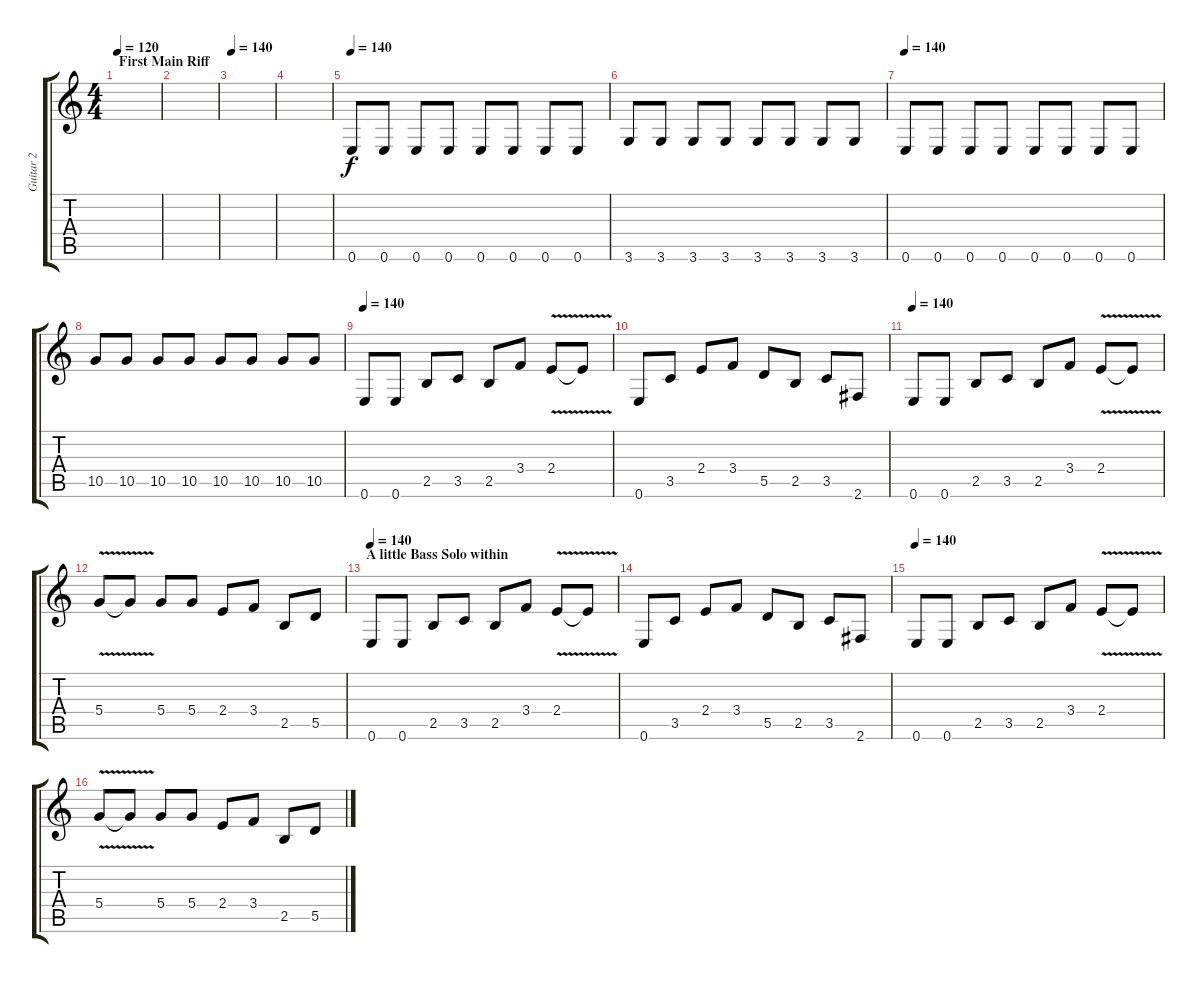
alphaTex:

\track ("Guitar 2" "Guitar 2") {instrument distortionguitar}
\staff {score tabs}
\tuning (E4 B3 G3 D3 A2 E2) {hide}
\ts (4 4)
\section ("" "First Main Riff ")
\tempo 120
\tempo 140
\tempo 120
\clef g2
\ks c
|
|
\tempo 140
|
|
\tempo 140
0.6.8 0.6.8 0.6.8 0.6.8 0.6.8 0.6.8 0.6.8 0.6.8 |
3.6.8 3.6.8 3.6.8 3.6.8 3.6.8 3.6.8 3.6.8 3.6.8 |
\tempo 140
0.6.8 0.6.8 0.6.8 0.6.8 0.6.8 0.6.8 0.6.8 0.6.8 |
10.5.8 10.5.8 10.5.8 10.5.8 10.5.8 10.5.8 10.5.8 10.5.8 |
\tempo 140
0.6.8 0.6.8 2.5.8 3.5.8 2.5.8 3.4.8 2.4{v}.8 2.4{t}.8 |
0.6.8 3.5.8 2.4.8 3.4.8 5.5.8 2.5.8 3.5.8 2.6.8 |
\tempo 140
0.6.8 0.6.8 2.5.8 3.5.8 2.5.8 3.4.8 2.4{v}.8 2.4{t}.8 |
5.4{v}.8 5.4{t}.8 5.4.8 5.4.8 2.4.8 3.4.8 2.5.8 5.5.8 |
\section ("" "A little Bass Solo within")
\tempo 140
0.6.8 0.6.8 2.5.8 3.5.8 2.5.8 3.4.8 2.4{v}.8 2.4{t}.8 |
0.6.8 3.5.8 2.4.8 3.4.8 5.5.8 2.5.8 3.5.8 2.6.8 |
\tempo 140
0.6.8 0.6.8 2.5.8 3.5.8 2.5.8 3.4.8 2.4{v}.8 2.4{t}.8 |
5.4{v}.8 5.4{t}.8 5.4.8 5.4.8 2.4.8 3.4.8 2.5.8 5.5.8
